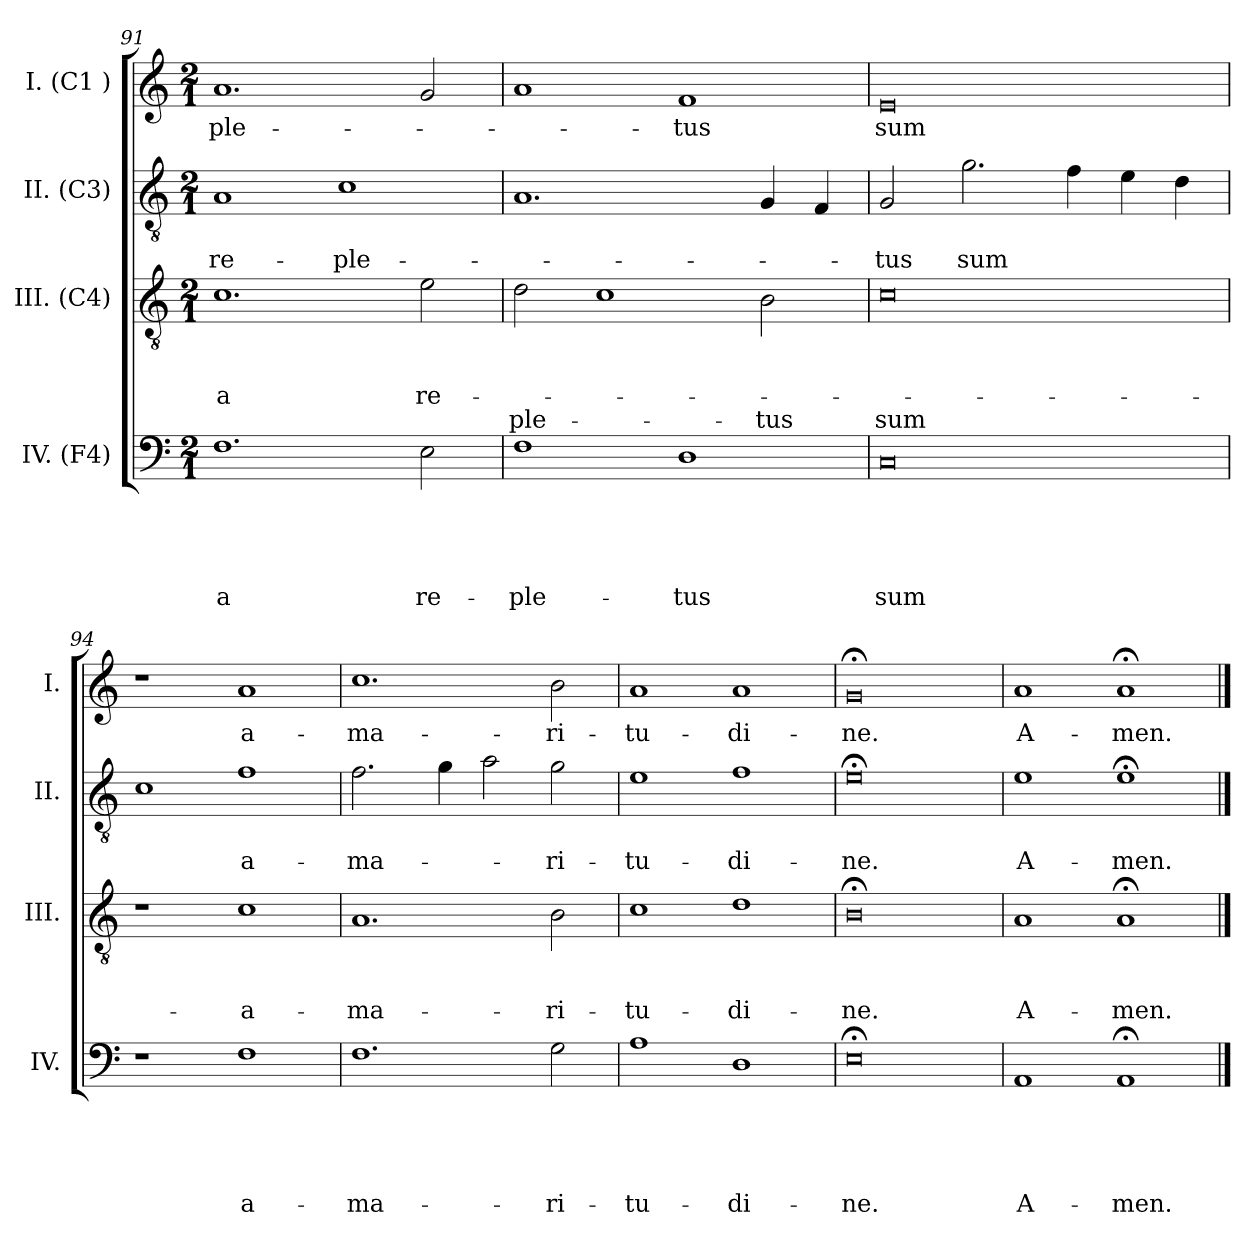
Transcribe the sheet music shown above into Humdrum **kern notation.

**kern	**text	**text	**text	**text	**text	**kern	**text	**text	**text	**text	**kern	**text	**text	**kern	**text
*part4	*part4	*part4	*part4	*part4	*part4	*part3	*part3	*part3	*part3	*part3	*part2	*part2	*part2	*part1	*part1
*staff4	*staff4	*staff4	*staff4	*staff4	*staff4	*staff3	*staff3	*staff3	*staff3	*staff3	*staff2	*staff2	*staff2	*staff1	*staff1
*I"IV. (F4)	*	*	*	*	*	*I"III. (C4)	*	*	*	*	*I"II. (C3)	*	*	*I"I. (C1 )	*
*I'IV.	*	*	*	*	*	*I'III.	*	*	*	*	*I'II.	*	*	*I'I.	*
*clefF4	*	*	*	*	*	*clefGv2	*	*	*	*	*clefGv2	*	*	*clefG2	*
*k[]	*	*	*	*	*	*k[]	*	*	*	*	*k[]	*	*	*k[]	*
*C:	*	*	*	*	*	*C:	*	*	*	*	*C:	*	*	*C:	*
*M2/1	*	*	*	*	*	*M2/1	*	*	*	*	*M2/1	*	*	*M2/1	*
=91	=91	=91	=91	=91	=91	=91	=91	=91	=91	=91	=91	=91	=91	=91	=91
!	!	!	!	!	!LO:LY:b:rj	!	!	!	!LO:LY:b:rj	!	!	!	!LO:LY:b	!	!LO:LY:b
1.F	.	.	.	.	-a	1.c	.	.	-a	.	1A	.	re-	1.a	-ple-
!	!	!	!	!	!	!	!	!	!	!	!	!	!LO:LY:b	!	!
.	.	.	.	.	.	.	.	.	.	.	1c	.	-ple-	.	.
!	!	!	!	!	!LO:LY:b	!	!	!	!LO:LY:b	!	!	!	!	!	!
2E\	.	.	.	.	re-	2e\	.	.	re-	.	.	.	.	2g/	.
=92	=92	=92	=92	=92	=92	=92	=92	=92	=92	=92	=92	=92	=92	=92	=92
!	!	!	!	!	!LO:LY:b	!	!	!	!	!LO:LY:b	!	!	!	!	!
1F	.	.	.	.	-ple-	2d\	.	.	.	ple-	1.A	.	.	1a	.
.	.	.	.	.	.	1c	.	.	.	.	.	.	.	.	.
!	!	!	!	!	!LO:LY:b	!	!	!	!	!	!	!	!	!	!LO:LY:b
1D	.	.	.	.	-tus	.	.	.	.	.	.	.	.	1f	-tus
!	!	!	!	!	!	!	!	!	!	!LO:LY:b	!	!	!	!	!
.	.	.	.	.	.	2B\	.	.	.	-tus	4G/	.	.	.	.
.	.	.	.	.	.	.	.	.	.	.	4F/	.	.	.	.
=93	=93	=93	=93	=93	=93	=93	=93	=93	=93	=93	=93	=93	=93	=93	=93
!	!	!	!	!	!LO:LY:b	!	!	!	!	!LO:LY:b	!	!	!LO:LY:b	!	!LO:LY:b
0C	.	.	.	.	sum	0c	.	.	.	sum	2G/	.	-tus	0e	sum
!	!	!	!	!	!	!	!	!	!	!	!	!	!LO:LY:b	!	!
.	.	.	.	.	.	.	.	.	.	.	2.g\	.	sum	.	.
.	.	.	.	.	.	.	.	.	.	.	4f\	.	.	.	.
.	.	.	.	.	.	.	.	.	.	.	4e\	.	.	.	.
.	.	.	.	.	.	.	.	.	.	.	4d\	.	.	.	.
!!LO:LB:g=z
=94	=94	=94	=94	=94	=94	=94	=94	=94	=94	=94	=94	=94	=94	=94	=94
1r	.	.	.	.	.	1r	.	.	.	.	1c	.	.	1r	.
!	!	!	!	!	!LO:LY:b:rj	!	!	!	!LO:LY:b:rj	!	!	!	!LO:LY:b:rj	!	!LO:LY:b:rj
1F	.	.	.	.	a-	1c	.	.	-a-	.	1f	.	a-	1a	a-
=95	=95	=95	=95	=95	=95	=95	=95	=95	=95	=95	=95	=95	=95	=95	=95
!	!	!	!	!	!LO:LY:b	!	!	!	!LO:LY:b	!	!	!	!LO:LY:b	!	!LO:LY:b
1.F	.	.	.	.	-ma-	1.A	.	.	-ma-	.	2.f\	.	-ma-	1.cc	-ma-
.	.	.	.	.	.	.	.	.	.	.	4g\	.	.	.	.
.	.	.	.	.	.	.	.	.	.	.	2a\	.	.	.	.
!	!	!	!	!	!LO:LY:b	!	!	!	!LO:LY:b	!	!	!	!LO:LY:b	!	!LO:LY:b
2G\	.	.	.	.	-ri-	2B\	.	.	-ri-	.	2g\	.	-ri-	2b\	-ri-
=96	=96	=96	=96	=96	=96	=96	=96	=96	=96	=96	=96	=96	=96	=96	=96
!	!	!	!	!	!LO:LY:b	!	!	!	!LO:LY:b	!	!	!	!LO:LY:b	!	!LO:LY:b
1A	.	.	.	.	-tu-	1c	.	.	-tu-	.	1e	.	-tu-	1a	-tu-
!	!	!	!	!	!LO:LY:b	!	!	!	!LO:LY:b	!	!	!	!LO:LY:b	!	!LO:LY:b
1D	.	.	.	.	-di-	1d	.	.	-di-	.	1f	.	-di-	1a	-di-
=97	=97	=97	=97	=97	=97	=97	=97	=97	=97	=97	=97	=97	=97	=97	=97
!	!	!	!	!	!LO:LY:b	!	!	!	!LO:LY:b	!	!	!	!LO:LY:b	!	!LO:LY:b
0E;<	.	.	.	.	-ne.	0B;<	.	.	-ne.	.	0e;<	.	-ne.	0g;	-ne.
=98	=98	=98	=98	=98	=98	=98	=98	=98	=98	=98	=98	=98	=98	=98	=98
!	!	!	!	!	!LO:LY:b	!	!	!	!LO:LY:b	!	!	!	!LO:LY:b	!	!LO:LY:b
1AA	.	.	.	.	A-	1A	.	.	A-	.	1e	.	A-	1a	A-
!	!	!	!	!	!LO:LY:b	!	!	!	!LO:LY:b	!	!	!	!LO:LY:b	!	!LO:LY:b
1AA;	.	.	.	.	-men.	1A;	.	.	-men.	.	1e;<	.	-men.	1a;	-men.
==	==	==	==	==	==	==	==	==	==	==	==	==	==	==	==
*-	*-	*-	*-	*-	*-	*-	*-	*-	*-	*-	*-	*-	*-	*-	*-
